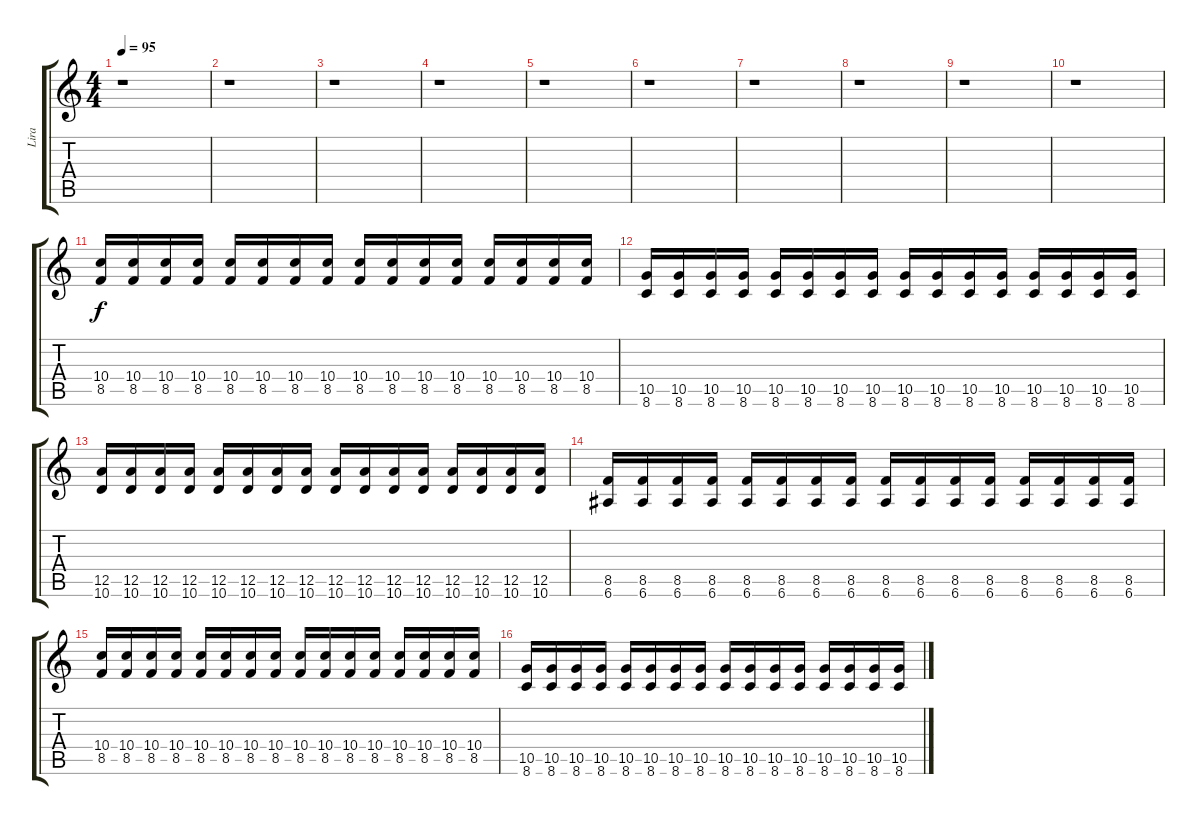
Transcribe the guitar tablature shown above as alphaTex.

\track ("Lira" "Lira") {instrument overdrivenguitar}
\staff {score tabs}
\tuning (E4 B3 G3 D3 A2 E2) {hide}
\ts (4 4)
\tempo 95
\clef g2
\ks c
r.1{dy f instrument overdrivenguitar} |
r.1 |
r.1 |
r.1 |
r.1 |
r.1 |
r.1 |
r.1 |
r.1 |
r.1 |
(10.4 8.5).16{instrument electricguitarmuted} (10.4 8.5).16 (10.4 8.5).16 (10.4 8.5).16 (10.4 8.5).16 (10.4 8.5).16 (10.4 8.5).16 (10.4 8.5).16 (10.4 8.5).16 (10.4 8.5).16 (10.4 8.5).16 (10.4 8.5).16 (10.4 8.5).16 (10.4 8.5).16 (10.4 8.5).16 (10.4 8.5).16 |
(10.5 8.6).16 (10.5 8.6).16 (10.5 8.6).16 (10.5 8.6).16 (10.5 8.6).16 (10.5 8.6).16 (10.5 8.6).16 (10.5 8.6).16 (10.5 8.6).16 (10.5 8.6).16 (10.5 8.6).16 (10.5 8.6).16 (10.5 8.6).16 (10.5 8.6).16 (10.5 8.6).16 (10.5 8.6).16 |
(12.5 10.6).16 (12.5 10.6).16 (12.5 10.6).16 (12.5 10.6).16 (12.5 10.6).16 (12.5 10.6).16 (12.5 10.6).16 (12.5 10.6).16 (12.5 10.6).16 (12.5 10.6).16 (12.5 10.6).16 (12.5 10.6).16 (12.5 10.6).16 (12.5 10.6).16 (12.5 10.6).16 (12.5 10.6).16 |
(8.5 6.6).16 (8.5 6.6).16 (8.5 6.6).16 (8.5 6.6).16 (8.5 6.6).16 (8.5 6.6).16 (8.5 6.6).16 (8.5 6.6).16 (8.5 6.6).16 (8.5 6.6).16 (8.5 6.6).16 (8.5 6.6).16 (8.5 6.6).16 (8.5 6.6).16 (8.5 6.6).16 (8.5 6.6).16 |
(10.4 8.5).16 (10.4 8.5).16 (10.4 8.5).16 (10.4 8.5).16 (10.4 8.5).16 (10.4 8.5).16 (10.4 8.5).16 (10.4 8.5).16 (10.4 8.5).16 (10.4 8.5).16 (10.4 8.5).16 (10.4 8.5).16 (10.4 8.5).16 (10.4 8.5).16 (10.4 8.5).16 (10.4 8.5).16 |
(10.5 8.6).16 (10.5 8.6).16 (10.5 8.6).16 (10.5 8.6).16 (10.5 8.6).16 (10.5 8.6).16 (10.5 8.6).16 (10.5 8.6).16 (10.5 8.6).16 (10.5 8.6).16 (10.5 8.6).16 (10.5 8.6).16 (10.5 8.6).16 (10.5 8.6).16 (10.5 8.6).16 (10.5 8.6).16
